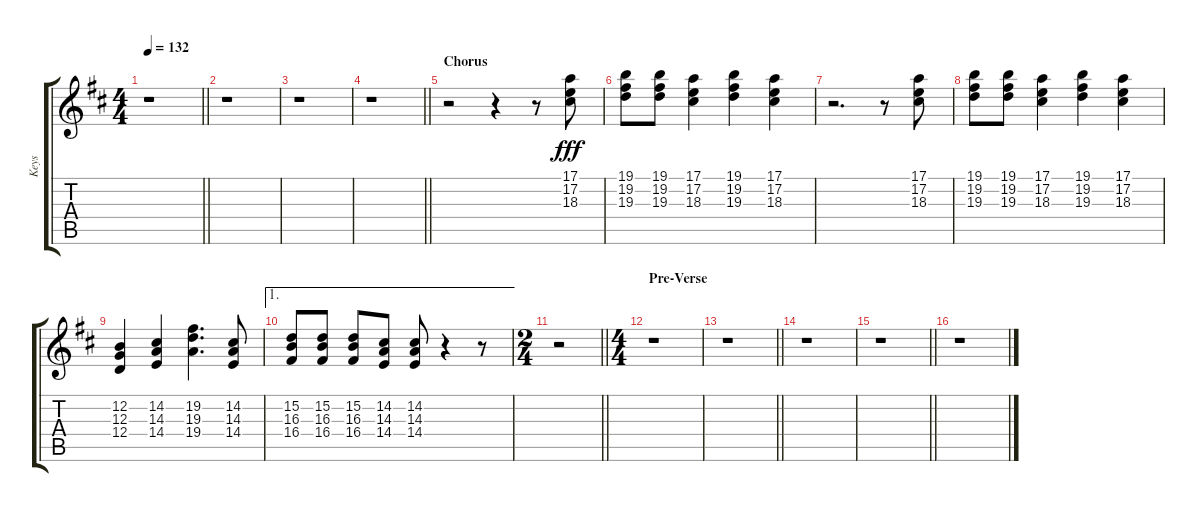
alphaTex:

\track ("Keys" "Keys") {instrument electricgrandpiano bank 1}
\staff {score tabs}
\tuning (E4 B3 G3 D3 A2 E2) {hide}
\ts (4 4)
\tempo 132
\clef g2
\barLineRight lightlight
\ks d
r.1{dy fff} |
r.1 |
r.1 |
\barLineRight lightlight
r.1 |
\section ("" "Chorus")
r.2 r.4 r.8 (17.1 17.2 18.3).8 |
(19.1 19.2 19.3).8 (19.1 19.2 19.3).8 (17.1 17.2 18.3).4 (19.1 19.2 19.3).4 (17.1 17.2 18.3).4 |
r.2{d} r.8 (17.1 17.2 18.3).8 |
(19.1 19.2 19.3).8 (19.1 19.2 19.3).8 (17.1 17.2 18.3).4 (19.1 19.2 19.3).4 (17.1 17.2 18.3).4 |
(12.2 12.3 12.4).4 (14.2 14.3 14.4).4 (19.2 19.3 19.4).4{d} (14.2 14.3 14.4).8 |
\ae 1
(15.2 16.3 16.4).8 (15.2 16.3 16.4).8 (15.2 16.3 16.4).8 (14.2 14.3 14.4).8 (14.2 14.3 14.4).8 r.4 r.8 |
\ts (2 4)
\barLineRight lightlight
r.2 |
\ts (4 4)
\section ("" "Pre-Verse")
r.1 |
\barLineRight lightlight
r.1 |
r.1 |
\barLineRight lightlight
r.1 |
r.1
